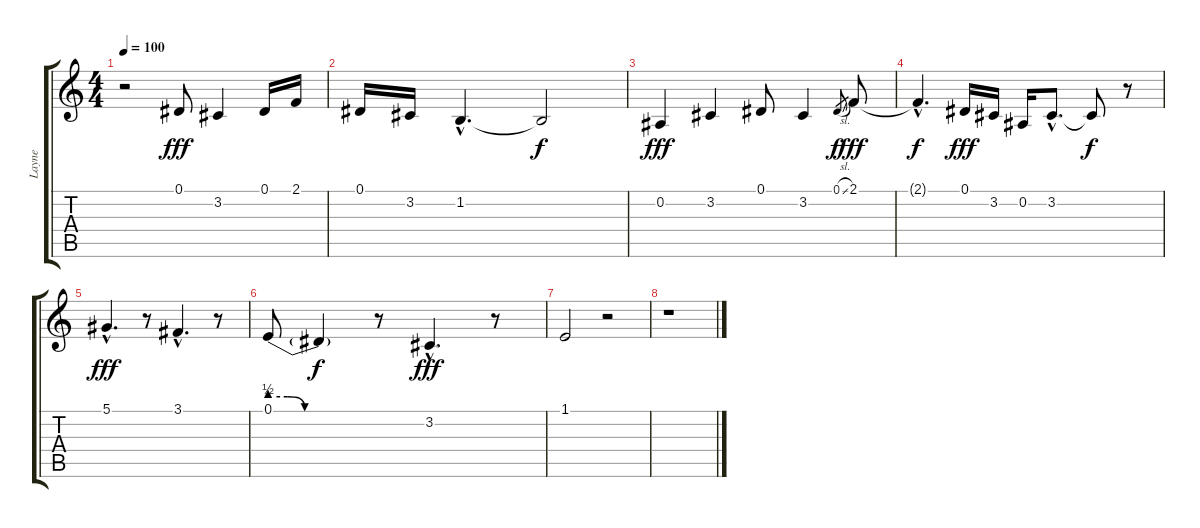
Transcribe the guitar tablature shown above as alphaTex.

\track ("Layne" "Layne") {instrument lead6voice}
\staff {score tabs}
\tuning (Eb4 Bb3 Gb3 Db3 Ab2 Eb2) {hide}
\ts (4 4)
\tempo 100
\clef g2
\ks c
r.2{dy f} 0.1.8{dy fff} 3.2.4 0.1.16 2.1.16 |
0.1.16 3.2.16 1.2{hac}.4{d} 1.2{t}.2{dy f} |
0.2.4{dy fff} 3.2.4 0.1.8 3.2.4 0.1{sl}.8{gr dy f} 2.1.8{dy fff} |
2.1{hac t}.4{d dy f} 0.1.16{dy fff} 3.2.16 0.2.16 3.2{hac}.8{d} 3.2{t}.8{dy f} r.8 |
5.1{hac}.4{d dy fff} r.8 3.1{hac}.4{d} r.8 |
0.1{be (custom 0 2 10 2 20 0 40 0 60 0)}.8 0.1{t}.4{dy f} r.8 3.2{hac}.4{d dy fff} r.8 |
1.1.2 r.2 |
r.1
